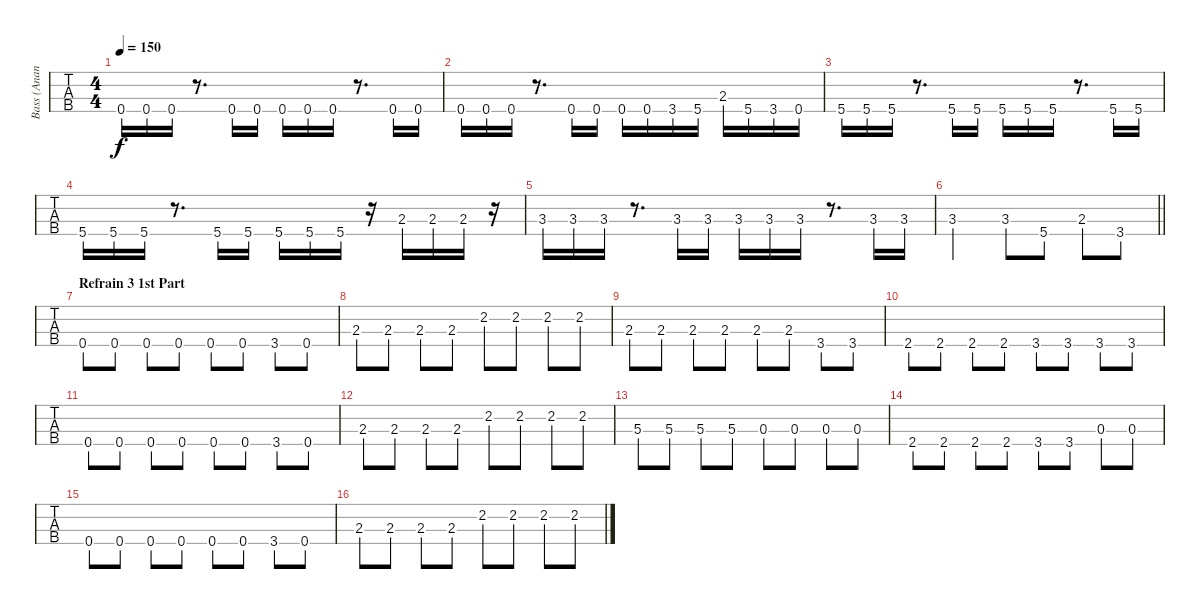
\track ("Bass (Anan Kaddouri)" "Bass (Anan") {instrument electricbassfinger}
\staff {tabs}
\tuning (Gb2 Db2 Ab1 Eb1) {hide}
\ts (4 4)
\tempo 150
\clef f4
\ks c
0.4.16{dy f} 0.4.16 0.4.16 r.8{d} 0.4.16 0.4.16 0.4.16 0.4.16 0.4.16 r.8{d} 0.4.16 0.4.16 |
0.4.16 0.4.16 0.4.16 r.8{d} 0.4.16 0.4.16 0.4.16 0.4.16 3.4.16 5.4.16 2.3.16 5.4.16 3.4.16 0.4.16 |
5.4.16 5.4.16 5.4.16 r.8{d} 5.4.16 5.4.16 5.4.16 5.4.16 5.4.16 r.8{d} 5.4.16 5.4.16 |
5.4.16 5.4.16 5.4.16 r.8{d} 5.4.16 5.4.16 5.4.16 5.4.16 5.4.16 r.16 2.3.16 2.3.16 2.3.16 r.16 |
3.3.16 3.3.16 3.3.16 r.8{d} 3.3.16 3.3.16 3.3.16 3.3.16 3.3.16 r.8{d} 3.3.16 3.3.16 |
\barLineRight lightlight
3.3.2 3.3.8 5.4.8 2.3.8 3.4.8 |
\section ("" "Refrain 3 1st Part")
0.4.8 0.4.8 0.4.8 0.4.8 0.4.8 0.4.8 3.4.8 0.4.8 |
2.3.8 2.3.8 2.3.8 2.3.8 2.2.8 2.2.8 2.2.8 2.2.8 |
2.3.8 2.3.8 2.3.8 2.3.8 2.3.8 2.3.8 3.4.8 3.4.8 |
2.4.8 2.4.8 2.4.8 2.4.8 3.4.8 3.4.8 3.4.8 3.4.8 |
0.4.8 0.4.8 0.4.8 0.4.8 0.4.8 0.4.8 3.4.8 0.4.8 |
2.3.8 2.3.8 2.3.8 2.3.8 2.2.8 2.2.8 2.2.8 2.2.8 |
5.3.8 5.3.8 5.3.8 5.3.8 0.3.8 0.3.8 0.3.8 0.3.8 |
2.4.8 2.4.8 2.4.8 2.4.8 3.4.8 3.4.8 0.3.8 0.3.8 |
0.4.8 0.4.8 0.4.8 0.4.8 0.4.8 0.4.8 3.4.8 0.4.8 |
2.3.8 2.3.8 2.3.8 2.3.8 2.2.8 2.2.8 2.2.8 2.2.8
